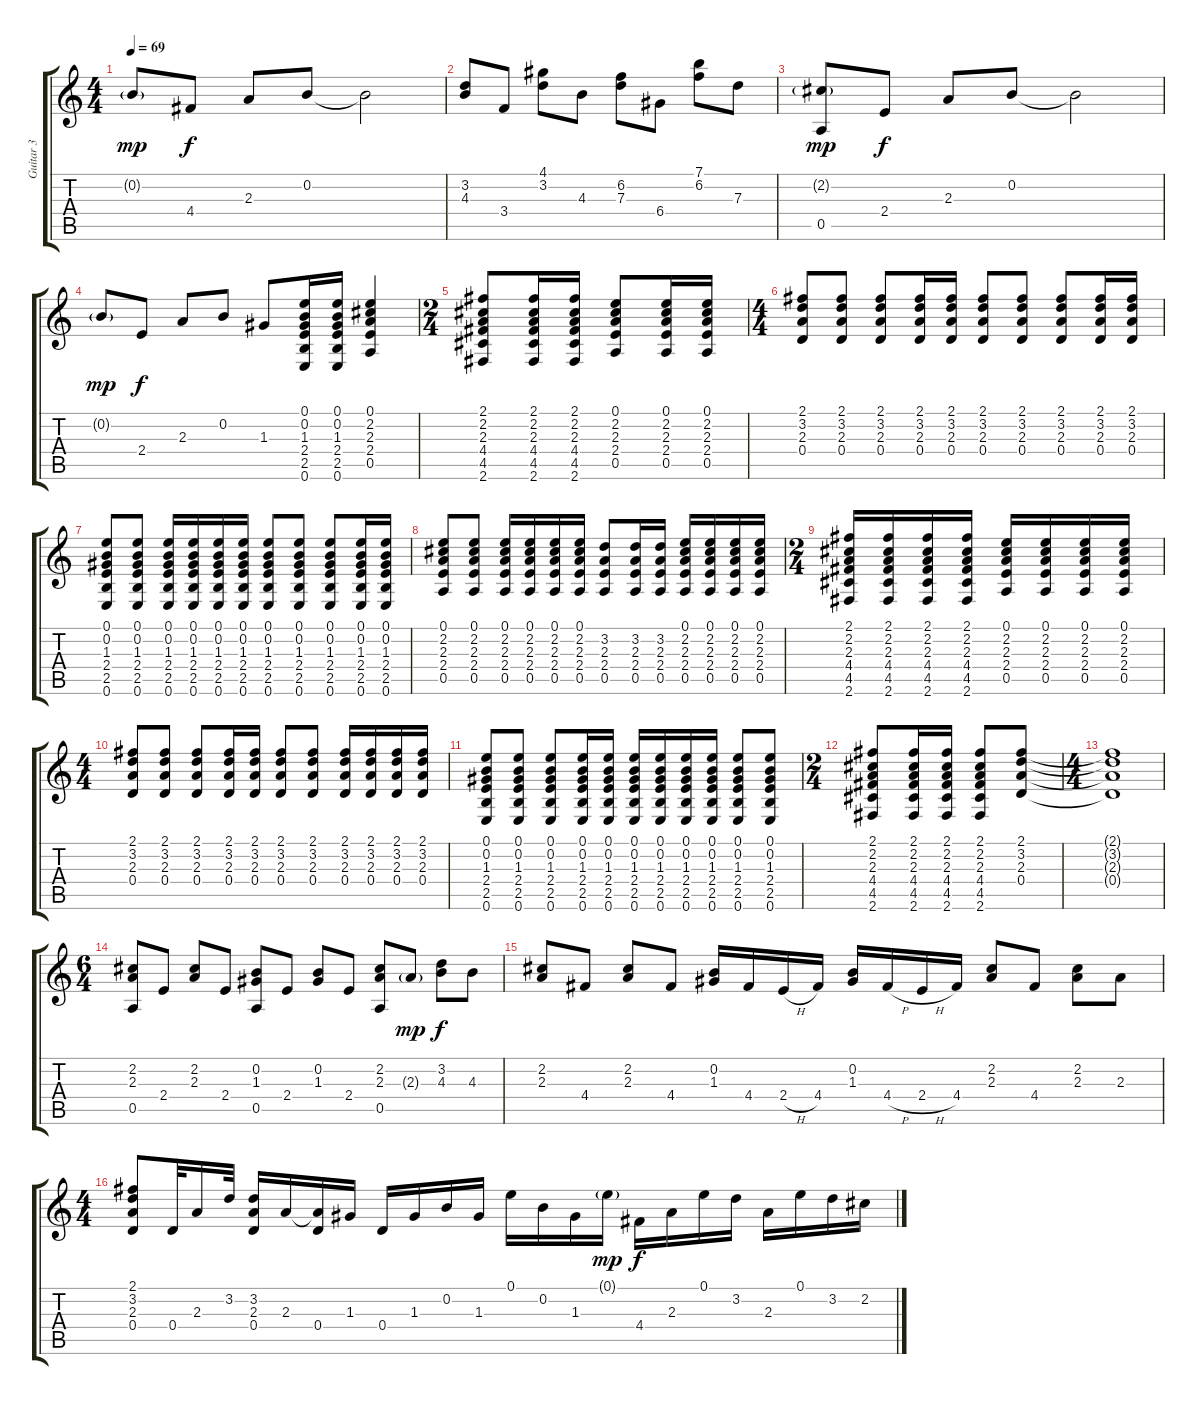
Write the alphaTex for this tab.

\track ("Guitar 3" "Guitar 3") {instrument acousticguitarsteel}
\staff {score tabs}
\tuning (E4 B3 G3 D3 A2 E2) {hide}
\ts (4 4)
\tempo 69
\clef g2
\ks c
0.2{g}.8{dy mp} 4.4.8{dy f} 2.3.8 0.2.8 0.2{t}.2 |
(3.2 4.3).8 3.4.8 (4.1 3.2).8 4.3.8 (6.2 7.3).8 6.4.8 (7.1 6.2).8 7.3.8 |
(2.2{g} 0.5).8{dy mp} 2.4.8{dy f} 2.3.8 0.2.8 0.2{t}.2 |
0.2{g}.8{dy mp} 2.4.8{dy f} 2.3.8 0.2.8 1.3.8 (0.1 0.2 1.3 2.4 2.5 0.6).16 (0.1 0.2 1.3 2.4 2.5 0.6).16 (0.1 2.2 2.3 2.4 0.5).4 |
\ts (2 4)
(2.1 2.2 2.3 4.4 4.5 2.6).8 (2.1 2.2 2.3 4.4 4.5 2.6).16 (2.1 2.2 2.3 4.4 4.5 2.6).16 (0.1 2.2 2.3 2.4 0.5).8 (0.1 2.2 2.3 2.4 0.5).16 (0.1 2.2 2.3 2.4 0.5).16 |
\ts (4 4)
(2.1 3.2 2.3 0.4).8 (2.1 3.2 2.3 0.4).8 (2.1 3.2 2.3 0.4).8 (2.1 3.2 2.3 0.4).16 (2.1 3.2 2.3 0.4).16 (2.1 3.2 2.3 0.4).8 (2.1 3.2 2.3 0.4).8 (2.1 3.2 2.3 0.4).8 (2.1 3.2 2.3 0.4).16 (2.1 3.2 2.3 0.4).16 |
(0.1 0.2 1.3 2.4 2.5 0.6).8 (0.1 0.2 1.3 2.4 2.5 0.6).8 (0.1 0.2 1.3 2.4 2.5 0.6).16 (0.1 0.2 1.3 2.4 2.5 0.6).16 (0.1 0.2 1.3 2.4 2.5 0.6).16 (0.1 0.2 1.3 2.4 2.5 0.6).16 (0.1 0.2 1.3 2.4 2.5 0.6).8 (0.1 0.2 1.3 2.4 2.5 0.6).8 (0.1 0.2 1.3 2.4 2.5 0.6).8 (0.1 0.2 1.3 2.4 2.5 0.6).16 (0.1 0.2 1.3 2.4 2.5 0.6).16 |
(0.1 2.2 2.3 2.4 0.5).8 (0.1 2.2 2.3 2.4 0.5).8 (0.1 2.2 2.3 2.4 0.5).16 (0.1 2.2 2.3 2.4 0.5).16 (0.1 2.2 2.3 2.4 0.5).16 (0.1 2.2 2.3 2.4 0.5).16 (3.2 2.3 2.4 0.5).8 (3.2 2.3 2.4 0.5).16 (3.2 2.3 2.4 0.5).16 (0.1 2.2 2.3 2.4 0.5).16 (0.1 2.2 2.3 2.4 0.5).16 (0.1 2.2 2.3 2.4 0.5).16 (0.1 2.2 2.3 2.4 0.5).16 |
\ts (2 4)
(2.1 2.2 2.3 4.4 4.5 2.6).16 (2.1 2.2 2.3 4.4 4.5 2.6).16 (2.1 2.2 2.3 4.4 4.5 2.6).16 (2.1 2.2 2.3 4.4 4.5 2.6).16 (0.1 2.2 2.3 2.4 0.5).16 (0.1 2.2 2.3 2.4 0.5).16 (0.1 2.2 2.3 2.4 0.5).16 (0.1 2.2 2.3 2.4 0.5).16 |
\ts (4 4)
(2.1 3.2 2.3 0.4).8 (2.1 3.2 2.3 0.4).8 (2.1 3.2 2.3 0.4).8 (2.1 3.2 2.3 0.4).16 (2.1 3.2 2.3 0.4).16 (2.1 3.2 2.3 0.4).8 (2.1 3.2 2.3 0.4).8 (2.1 3.2 2.3 0.4).16 (2.1 3.2 2.3 0.4).16 (2.1 3.2 2.3 0.4).16 (2.1 3.2 2.3 0.4).16 |
(0.1 0.2 1.3 2.4 2.5 0.6).8 (0.1 0.2 1.3 2.4 2.5 0.6).8 (0.1 0.2 1.3 2.4 2.5 0.6).8 (0.1 0.2 1.3 2.4 2.5 0.6).16 (0.1 0.2 1.3 2.4 2.5 0.6).16 (0.1 0.2 1.3 2.4 2.5 0.6).16 (0.1 0.2 1.3 2.4 2.5 0.6).16 (0.1 0.2 1.3 2.4 2.5 0.6).16 (0.1 0.2 1.3 2.4 2.5 0.6).16 (0.1 0.2 1.3 2.4 2.5 0.6).8 (0.1 0.2 1.3 2.4 2.5 0.6).8 |
\ts (2 4)
(2.1 2.2 2.3 4.4 4.5 2.6).8 (2.1 2.2 2.3 4.4 4.5 2.6).16 (2.1 2.2 2.3 4.4 4.5 2.6).16 (2.1 2.2 2.3 4.4 4.5 2.6).8 (2.1 3.2 2.3 0.4).8 |
\ts (4 4)
(2.1{t} 3.2{t} 2.3{t} 0.4{t}).1 |
\ts (6 4)
(2.2 2.3 0.5).8 2.4.8 (2.2 2.3).8 2.4.8 (0.2 1.3 0.5).8 2.4.8 (0.2 1.3).8 2.4.8 (2.2 2.3 0.5).8 2.3{g}.8{dy mp} (3.2 4.3).8{dy f} 4.3.8 |
(2.2 2.3).8 4.4.8 (2.2 2.3).8 4.4.8 (0.2 1.3).16 4.4.16 2.4{h}.16 4.4.16 (0.2 1.3).16 4.4{h}.16 2.4{h}.16 4.4.16 (2.2 2.3).8 4.4.8 (2.2 2.3).8 2.3.8 |
\ts (4 4)
(2.1 3.2 2.3 0.4).8 0.4.32 2.3.16 3.2.32 (3.2 2.3 0.4).16 2.3.16 (2.3{t} 0.4).16 1.3.16 0.4.16 1.3.16 0.2.16 1.3.16 0.1.16 0.2.16 1.3.16 0.1{g}.16{dy mp} 4.4.16{dy f} 2.3.16 0.1.16 3.2.16 2.3.16 0.1.16 3.2.16 2.2.16
